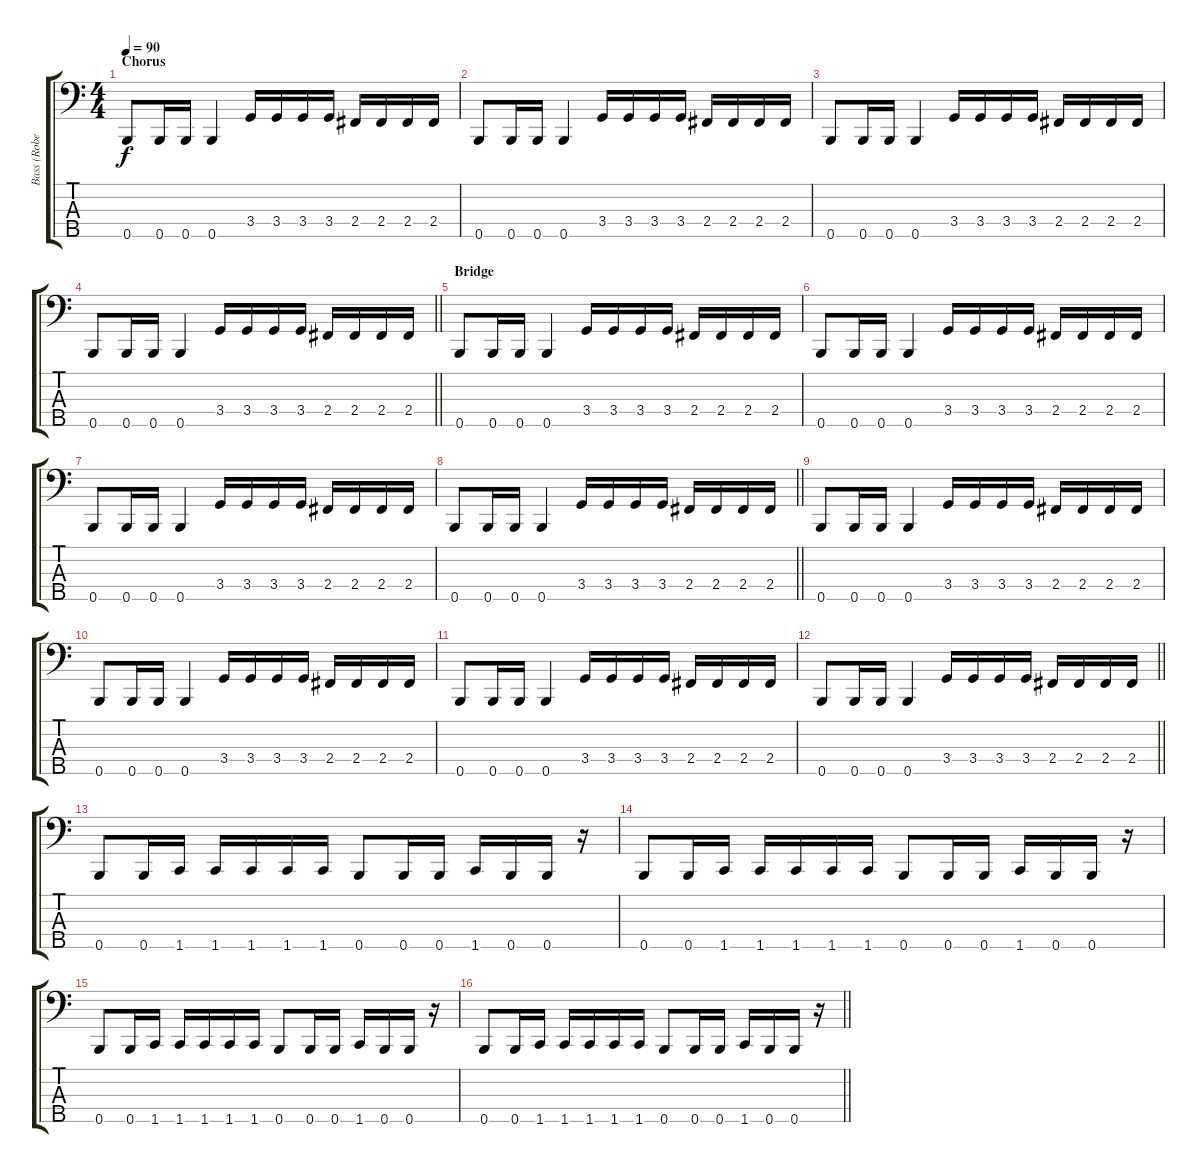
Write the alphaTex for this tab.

\track ("Bass (Robert Garcia)" "Bass (Robe") {instrument electricbasspick}
\staff {score tabs}
\tuning (G2 D2 A1 E1 B0) {hide}
\ts (4 4)
\section ("" "Chorus")
\tempo 90
\clef f4
\ks c
0.5.8{dy f} 0.5.16 0.5.16 0.5.4 3.4.16 3.4.16 3.4.16 3.4.16 2.4.16 2.4.16 2.4.16 2.4.16 |
0.5.8 0.5.16 0.5.16 0.5.4 3.4.16 3.4.16 3.4.16 3.4.16 2.4.16 2.4.16 2.4.16 2.4.16 |
0.5.8 0.5.16 0.5.16 0.5.4 3.4.16 3.4.16 3.4.16 3.4.16 2.4.16 2.4.16 2.4.16 2.4.16 |
\barLineRight lightlight
0.5.8 0.5.16 0.5.16 0.5.4 3.4.16 3.4.16 3.4.16 3.4.16 2.4.16 2.4.16 2.4.16 2.4.16 |
\section ("" "Bridge")
0.5.8 0.5.16 0.5.16 0.5.4 3.4.16 3.4.16 3.4.16 3.4.16 2.4.16 2.4.16 2.4.16 2.4.16 |
0.5.8 0.5.16 0.5.16 0.5.4 3.4.16 3.4.16 3.4.16 3.4.16 2.4.16 2.4.16 2.4.16 2.4.16 |
0.5.8 0.5.16 0.5.16 0.5.4 3.4.16 3.4.16 3.4.16 3.4.16 2.4.16 2.4.16 2.4.16 2.4.16 |
\barLineRight lightlight
0.5.8 0.5.16 0.5.16 0.5.4 3.4.16 3.4.16 3.4.16 3.4.16 2.4.16 2.4.16 2.4.16 2.4.16 |
0.5.8 0.5.16 0.5.16 0.5.4 3.4.16 3.4.16 3.4.16 3.4.16 2.4.16 2.4.16 2.4.16 2.4.16 |
0.5.8 0.5.16 0.5.16 0.5.4 3.4.16 3.4.16 3.4.16 3.4.16 2.4.16 2.4.16 2.4.16 2.4.16 |
0.5.8 0.5.16 0.5.16 0.5.4 3.4.16 3.4.16 3.4.16 3.4.16 2.4.16 2.4.16 2.4.16 2.4.16 |
\barLineRight lightlight
0.5.8 0.5.16 0.5.16 0.5.4 3.4.16 3.4.16 3.4.16 3.4.16 2.4.16 2.4.16 2.4.16 2.4.16 |
0.5.8 0.5.16 1.5.16 1.5.16 1.5.16 1.5.16 1.5.16 0.5.8 0.5.16 0.5.16 1.5.16 0.5.16 0.5.16 r.16 |
0.5.8 0.5.16 1.5.16 1.5.16 1.5.16 1.5.16 1.5.16 0.5.8 0.5.16 0.5.16 1.5.16 0.5.16 0.5.16 r.16 |
0.5.8 0.5.16 1.5.16 1.5.16 1.5.16 1.5.16 1.5.16 0.5.8 0.5.16 0.5.16 1.5.16 0.5.16 0.5.16 r.16 |
\barLineRight lightlight
0.5.8 0.5.16 1.5.16 1.5.16 1.5.16 1.5.16 1.5.16 0.5.8 0.5.16 0.5.16 1.5.16 0.5.16 0.5.16 r.16
